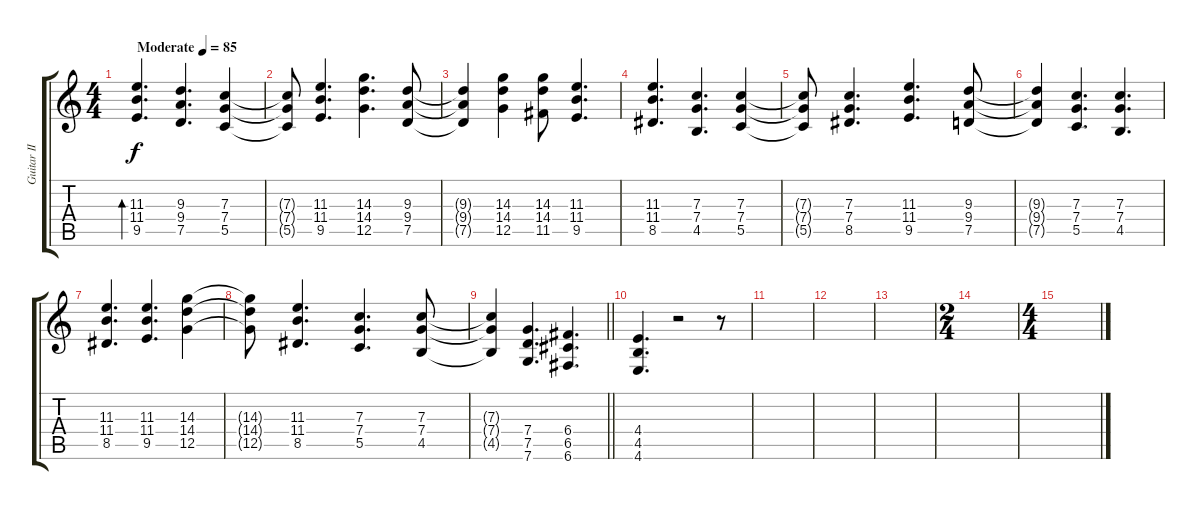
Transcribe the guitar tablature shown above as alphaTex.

\track ("Guitar II" "Guitar II") {instrument electricguitarjazz}
\staff {score tabs}
\tuning (D4 A3 F3 C3 G2 C2) {hide}
\ts (4 4)
\tempo (85 "Moderate")
\clef g2
\ks c
(11.3 11.4 9.5).4{d bd 60 dy f instrument electricguitarjazz} (9.3 9.4 7.5).4{d} (7.3 7.4 5.5).4 |
(7.3{t} 7.4{t} 5.5{t}).8 (11.3 11.4 9.5).4{d} (14.3 14.4 12.5).4{d} (9.3 9.4 7.5).8 |
(9.3{t} 9.4{t} 7.5{t}).4 (14.3 14.4 12.5).4 (14.3 14.4 11.5).8 (11.3 11.4 9.5).4{d} |
(11.3 11.4 8.5).4{d} (7.3 7.4 4.5).4{d} (7.3 7.4 5.5).4 |
(7.3{t} 7.4{t} 5.5{t}).8 (7.3 7.4 8.5).4{d} (11.3 11.4 9.5).4{d} (9.3 9.4 7.5).8 |
(9.3{t} 9.4{t} 7.5{t}).4 (7.3 7.4 5.5).4{d} (7.3 7.4 4.5).4{d} |
(11.3 11.4 8.5).4{d} (11.3 11.4 9.5).4{d} (14.3 14.4 12.5).4 |
(14.3{t} 14.4{t} 12.5{t}).8 (11.3 11.4 8.5).4{d} (7.3 7.4 5.5).4{d} (7.3 7.4 4.5).8 |
\barLineRight lightlight
(7.3{t} 7.4{t} 4.5{t}).4 (7.4 7.5 7.6).4{d} (6.4 6.5 6.6).4{d} |
\section ("" "")
(4.4 4.5 4.6).4{d} r.2 r.8 |
|
|
|
\ts (2 4)
|
\ts (4 4)
